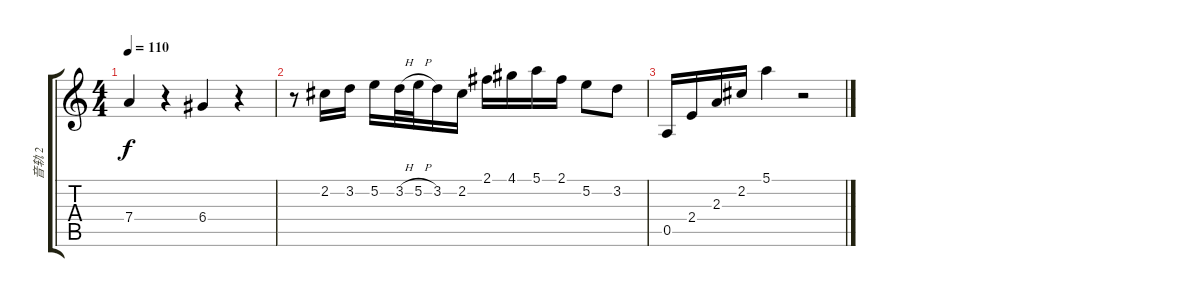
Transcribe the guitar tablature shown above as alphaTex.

\track ("音轨 2" "音轨 2") {instrument acousticguitarnylon}
\staff {score tabs}
\tuning (E4 B3 G3 D3 A2 E2) {hide}
\ts (4 4)
\tempo 110
\clef g2
\ks c
7.4.4{dy f} r.4 6.4.4 r.4 |
r.8 2.2.16 3.2.16 5.2.16 3.2{h}.32 5.2{h}.32 3.2.16 2.2.16 2.1.16 4.1.16 5.1.16 2.1.16 5.2.8 3.2.8 |
0.5.16 2.4.16 2.3.16 2.2.16 5.1.4 r.2
